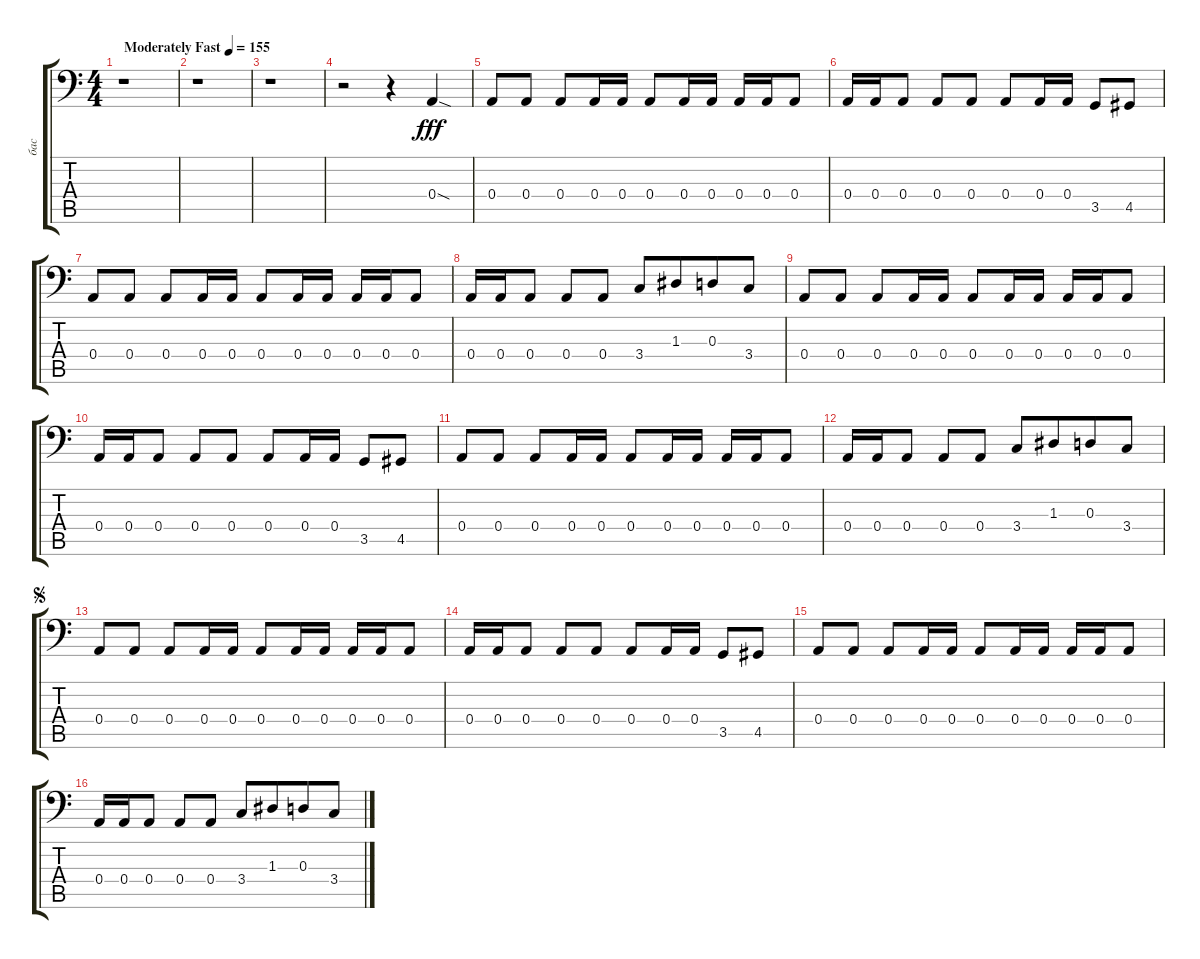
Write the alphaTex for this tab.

\track ("бас" "бас") {instrument electricbassfinger}
\staff {score tabs}
\tuning (C3 G2 D2 A1 E1 B0) {hide}
\ts (4 4)
\tempo (155 "Moderately Fast")
\clef f4
\ks aminor
r.1{dy fff instrument electricbassfinger} |
r.1 |
r.1 |
r.2 r.4 0.4{sod}.4 |
0.4.8 0.4.8 0.4.8 0.4.16 0.4.16 0.4.8 0.4.16 0.4.16 0.4.16 0.4.16 0.4.8 |
0.4.16 0.4.16 0.4.8 0.4.8 0.4.8 0.4.8 0.4.16 0.4.16 3.5.8 4.5.8 |
0.4.8 0.4.8 0.4.8 0.4.16 0.4.16 0.4.8 0.4.16 0.4.16 0.4.16 0.4.16 0.4.8 |
0.4.16 0.4.16 0.4.8 0.4.8 0.4.8 3.4.8 1.3.8{beam merge} 0.3.8 3.4.8 |
0.4.8 0.4.8 0.4.8 0.4.16 0.4.16 0.4.8 0.4.16 0.4.16 0.4.16 0.4.16 0.4.8 |
0.4.16 0.4.16 0.4.8 0.4.8 0.4.8 0.4.8 0.4.16 0.4.16 3.5.8 4.5.8 |
0.4.8 0.4.8 0.4.8 0.4.16 0.4.16 0.4.8 0.4.16 0.4.16 0.4.16 0.4.16 0.4.8 |
0.4.16 0.4.16 0.4.8 0.4.8 0.4.8 3.4.8 1.3.8{beam merge} 0.3.8 3.4.8 |
\jump segno
0.4.8 0.4.8 0.4.8 0.4.16 0.4.16 0.4.8 0.4.16 0.4.16 0.4.16 0.4.16 0.4.8 |
0.4.16 0.4.16 0.4.8 0.4.8 0.4.8 0.4.8 0.4.16 0.4.16 3.5.8 4.5.8 |
0.4.8 0.4.8 0.4.8 0.4.16 0.4.16 0.4.8 0.4.16 0.4.16 0.4.16 0.4.16 0.4.8 |
0.4.16 0.4.16 0.4.8 0.4.8 0.4.8 3.4.8 1.3.8{beam merge} 0.3.8 3.4.8
